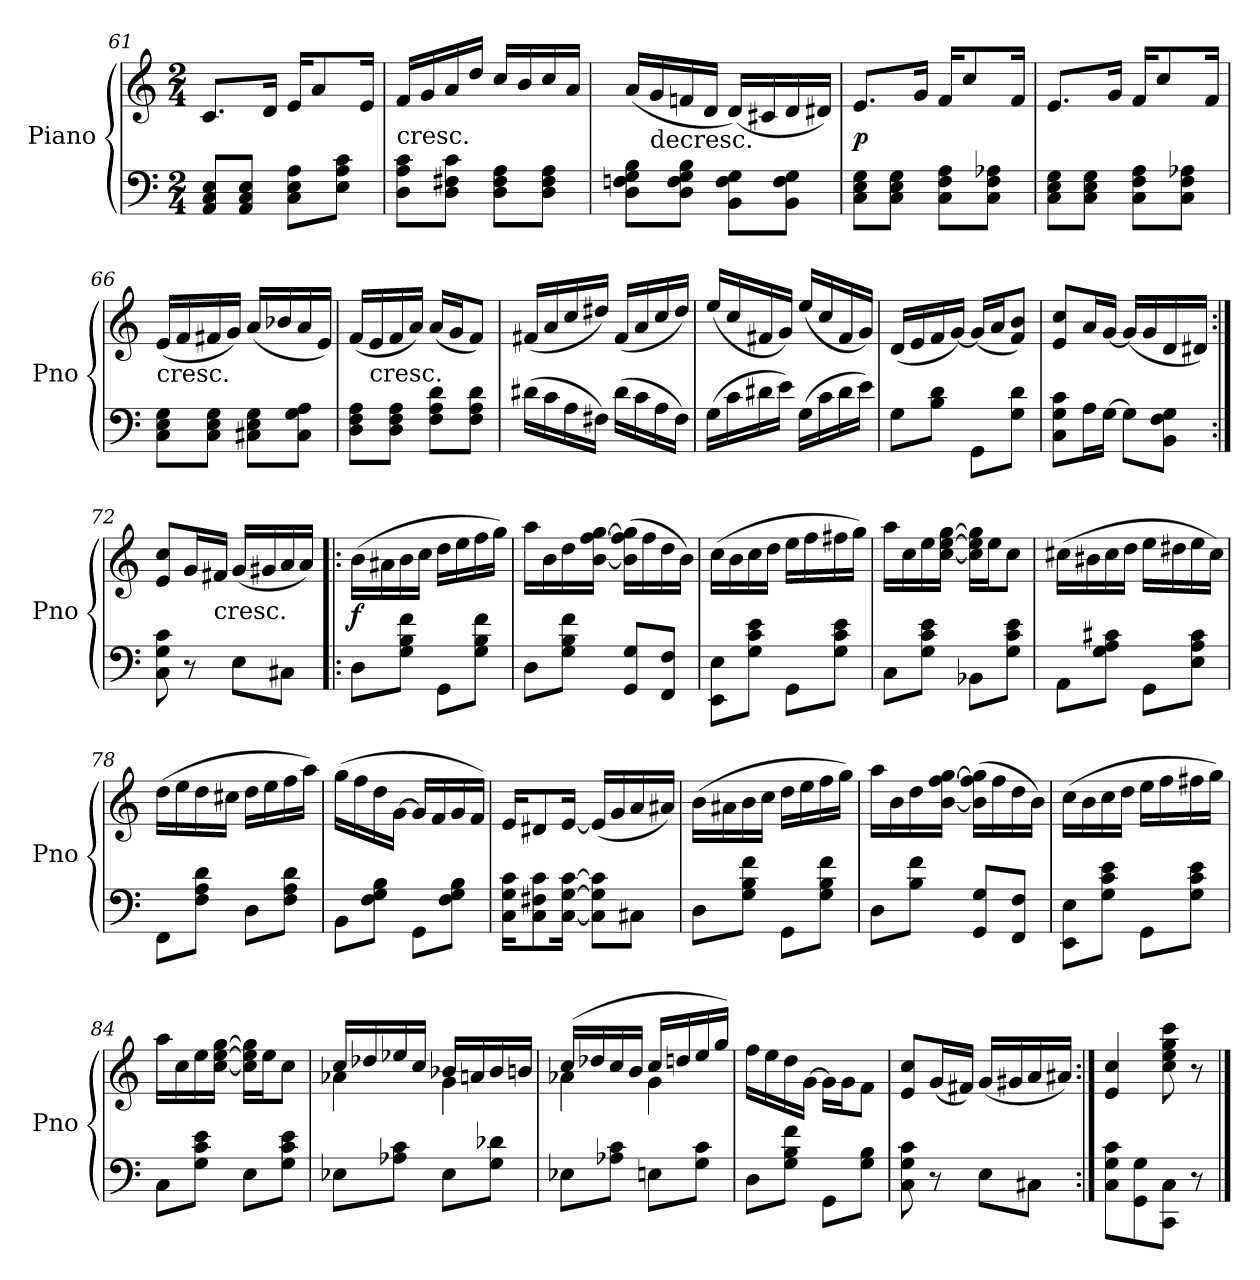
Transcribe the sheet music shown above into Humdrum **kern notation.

**kern	**kern	**dynam
*part1	*part1	*part1
*staff2	*staff1	*staff1/2
*I"Piano	*	*
*I'Pno	*	*
*clefF4	*clefG2	*
*k[]	*k[]	*
*M2/4	*M2/4	*
=61	=61	=61
8AA/ 8C/ 8E/L	8.c/L	.
8AA/ 8C/ 8E/J	.	.
.	16d/Jk	.
8C\ 8E\ 8A\L	16e/KL	.
.	8a/	.
8E\ 8A\ 8c\J	.	.
.	16e/Jk	.
=62	=62	=62
!	!LO:TX:c:t=cresc.	!
8D\ 8A\ 8c\L	16f/LL	.
.	16g/	.
8D\ 8F#X\ 8c\J	16a/	.
.	16dd/JJ	.
8D\ 8F#\ 8A\L	16cc/LL	.
.	16b/	.
8D\ 8F#\ 8A\J	16cc/	.
.	16a/JJ	.
=63	=63	=63
8D\ 8Fn\ 8G\ 8B\L	(16a/LL	.
!	!LO:TX:c:t=decresc.	!
.	16g/	.
8D\ 8F\ 8G\ 8B\J	16fn/	.
.	16d/JJ	.
8BB\ 8F\ 8G\L	(16d/LL)	.
.	16c#X/	.
8BB\ 8F\ 8G\J	16d/	.
.	16d#X/JJ)	.
=64	=64	=64
8C\ 8E\ 8G\L	8.e/L	p
8C\ 8E\ 8G\J	.	.
.	16g/Jk	.
8C\ 8F\ 8A\L	16f/KL	.
.	8cc/	.
8C\ 8F\ 8A-X\J	.	.
.	16f/Jk	.
=65	=65	=65
8C\ 8E\ 8G\L	8.e/L	.
8C\ 8E\ 8G\J	.	.
.	16g/Jk	.
8C\ 8F\ 8A\L	16f/KL	.
.	8cc/	.
8C\ 8F\ 8A-X\J	.	.
.	16f/Jk	.
=66	=66	=66
!	!LO:TX:c:t=cresc.	!
8C\ 8E\ 8G\L	(16e/LL	.
.	16f/	.
8C\ 8E\ 8G\J	16f#X/	.
.	16g/JJ)	.
8C#X\ 8E\ 8G\L	(16a/LL	.
.	16b-X/	.
8C#\ 8G\ 8A\J	16a/	.
.	16e/JJ)	.
=67	=67	=67
8D\ 8F\ 8A\L	(16f/LL	.
!	!LO:TX:c:t=cresc.	!
.	16e/	.
8D\ 8F\ 8A\J	16f/	.
.	16a/JJ)	.
8F\ 8A\ 8d\L	(16a/LL	.
.	16g/J	.
8F\ 8A\ 8d\J	8f/J)	.
=68	=68	=68
(16d#X\LL	(16f#X/LL	.
16c\	16a/	.
16A\	16cc/	.
16F#X\JJ)	16dd#X/JJ)	.
(16d#\LL	(16f#/LL	.
16c\	16a/	.
16A\	16cc/	.
16F#\JJ)	16dd#/JJ)	.
=69	=69	=69
(16G\LL	(16ee/LL	.
16c\	16cc/	.
16d#X\	16f#X/	.
16e\JJ)	16g/JJ)	.
(16G\LL	(16ee/LL	.
16c\	16cc/	.
16d#\	16f#/	.
16e\JJ)	16g/JJ)	.
=70	=70	=70
8G\L	(16d/LL	.
.	16e/	.
8B\ 8d\J	16f/	.
.	[16g/JJ)	.
8GG\L	(16g/LL]	.
.	16a/J	.
8G\ 8d\J	8f/ 8b/J)	.
=71	=71	=71
8C\ 8G\ 8c\L	8e/ 8cc/L	.
16A\L	16a/L	.
[16G\JJ	[16g/JJ	.
8G\L]	(16g/LL]	.
.	16g/	.
8BB\ 8F\ 8G\J	16d/	.
.	16d#X/JJ)	.
=72:|!	=72:|!	=72:|!
8C\ 8G\ 8c\	8e/ 8cc/L	.
8r	16g/L	.
!	!LO:TX:c:t=cresc.	!
.	16f#X/JJ	.
8E\L	(16g/LL	.
.	16g#X/	.
8C#X\J	16a/	.
.	16a/JJ)	.
=73!|:	=73!|:	=73!|:
8D\L	(16b\LL	f
.	16a#X\	.
8G\ 8B\ 8f\J	16b\	.
.	16cc\JJ	.
8GG\L	16dd\LL	.
.	16ee\	.
8G\ 8B\ 8f\J	16ff\	.
.	16gg\JJ)	.
=74	=74	=74
8D\L	16aa\LL	.
.	16b\	.
8G\ 8B\ 8f\J	16dd\	.
.	[16b\ [16ff\ [16gg\JJ	.
8GG/ 8G/L	(16b]\ 16ff]\ 16gg]\LL	.
.	16ff\	.
8FF/ 8F/J	16dd\	.
.	16b\JJ)	.
=75	=75	=75
8EE\ 8E\L	(16cc\LL	.
.	16b\	.
8G\ 8c\ 8e\J	16cc\	.
.	16dd\JJ	.
8GG\L	16ee\LL	.
.	16ff\	.
8G\ 8c\ 8e\J	16ff#X\	.
.	16gg\JJ)	.
=76	=76	=76
8C\L	16aa\LL	.
.	16cc\	.
8G\ 8c\ 8e\J	16ee\	.
.	[16cc\ [16ee\ [16gg\JJ	.
8BB-X\L	16cc]\ 16ee]\ 16gg]\LL	.
.	16ee\J	.
8G\ 8c\ 8e\J	8cc\J	.
=77	=77	=77
8AA\L	(16cc#X\LL	.
.	16b#X\	.
8G\ 8A\ 8c#X\J	16cc#\	.
.	16dd\JJ	.
8GG\L	16ee\LL	.
.	16dd#X\	.
8E\ 8A\ 8c#\J	16ee\	.
.	16cc#\JJ)	.
=78	=78	=78
8FF\L	(16dd\LL	.
.	16ee\	.
8F\ 8A\ 8d\J	16dd\	.
.	16cc#X\JJ	.
8D\L	16dd\LL	.
.	16ee\	.
8F\ 8A\ 8d\J	16ff\	.
.	16aa\JJ)	.
=79	=79	=79
8BB\L	(16gg\LL	.
.	16ff\	.
8F\ 8G\ 8B\J	16dd\	.
.	[16g\JJ	.
8GG\L	16g/LL]	.
.	16f/	.
8F\ 8G\ 8B\J	16g/	.
.	16f/JJ)	.
=80	=80	=80
16C\ 16G\ 16c\KL	16e/KL	.
8C\ 8F#X\ 8c\	8d#X/	.
[16C\ [16G\ [16c\Jk	[16e/Jk	.
8C]\ 8G]\ 8c]\L	(16e/LL]	.
.	16g/	.
8C#X\J	16a/	.
.	16a#X/JJ)	.
=81	=81	=81
8D\L	(16b\LL	.
.	16a#X\	.
8G\ 8B\ 8f\J	16b\	.
.	16cc\JJ	.
8GG\L	16dd\LL	.
.	16ee\	.
8G\ 8B\ 8f\J	16ff\	.
.	16gg\JJ)	.
=82	=82	=82
8D\L	16aa\LL	.
.	16b\	.
8B\ 8f\J	16dd\	.
.	[16b\ [16ff\ [16gg\JJ	.
8GG/ 8G/L	(16b]\ 16ff]\ 16gg]\LL	.
.	16ff\	.
8FF/ 8F/J	16dd\	.
.	16b\JJ)	.
=83	=83	=83
8EE\ 8E\L	(16cc\LL	.
.	16b\	.
8G\ 8c\ 8e\J	16cc\	.
.	16dd\JJ	.
8GG\L	16ee\LL	.
.	16ff\	.
8G\ 8c\ 8e\J	16ff#X\	.
.	16gg\JJ)	.
=84	=84	=84
8C\L	16aa\LL	.
.	16cc\	.
8G\ 8c\ 8e\J	16ee\	.
.	[16cc\ [16ee\ [16gg\JJ	.
8E\L	16cc]\ 16ee]\ 16gg]\LL	.
.	16ee\J	.
8G\ 8c\ 8e\J	8cc\J	.
=85	=85	=85
*	*^	*
8E-X\L	16cc/LL	4a-X\	.
.	16dd-X/	.	.
8A-X\ 8c\J	16ee-X/	.	.
.	16cc/JJ	.	.
8E-\L	16b-X/LL	4g\	.
.	16an/	.	.
8G\ 8d-X\J	16b-/	.	.
.	16bn/JJ	.	.
=86	=86	=86	=86
8E-X\L	(16cc/LL	4a-X\	.
.	16dd-X/	.	.
8A-X\ 8c\J	16cc/	.	.
.	16b/JJ	.	.
8En\L	16cc/LL	4g\	.
.	16ddn/	.	.
8G\ 8c\J	16ee/	.	.
.	16gg/JJ)	.	.
*	*v	*v	*
=87	=87	=87
8D\L	16ff\LL	.
.	16ee\	.
8G\ 8B\ 8f\J	16dd\	.
.	[16g\JJ	.
8GG\L	16g\LL]	.
.	16g\J	.
8G\ 8B\J	8f\J	.
=88	=88	=88
8C\ 8G\ 8c\	8e/ 8cc/L	.
8r	(16g/L	.
.	16f#X/JJ)	.
8E\L	(16g/LL	.
.	16g#X/	.
8C#X\J	16a/	.
.	16a#X/JJ)	.
=89:|!	=89:|!	=89:|!
8C\ 8G\ 8c\L	4e/ 4cc/	.
8GG\ 8G\	.	.
8CC\ 8C\J	8cc\ 8ee\ 8gg\ 8ccc\	.
8r	8r	.
==	==	==
*-	*-	*-
